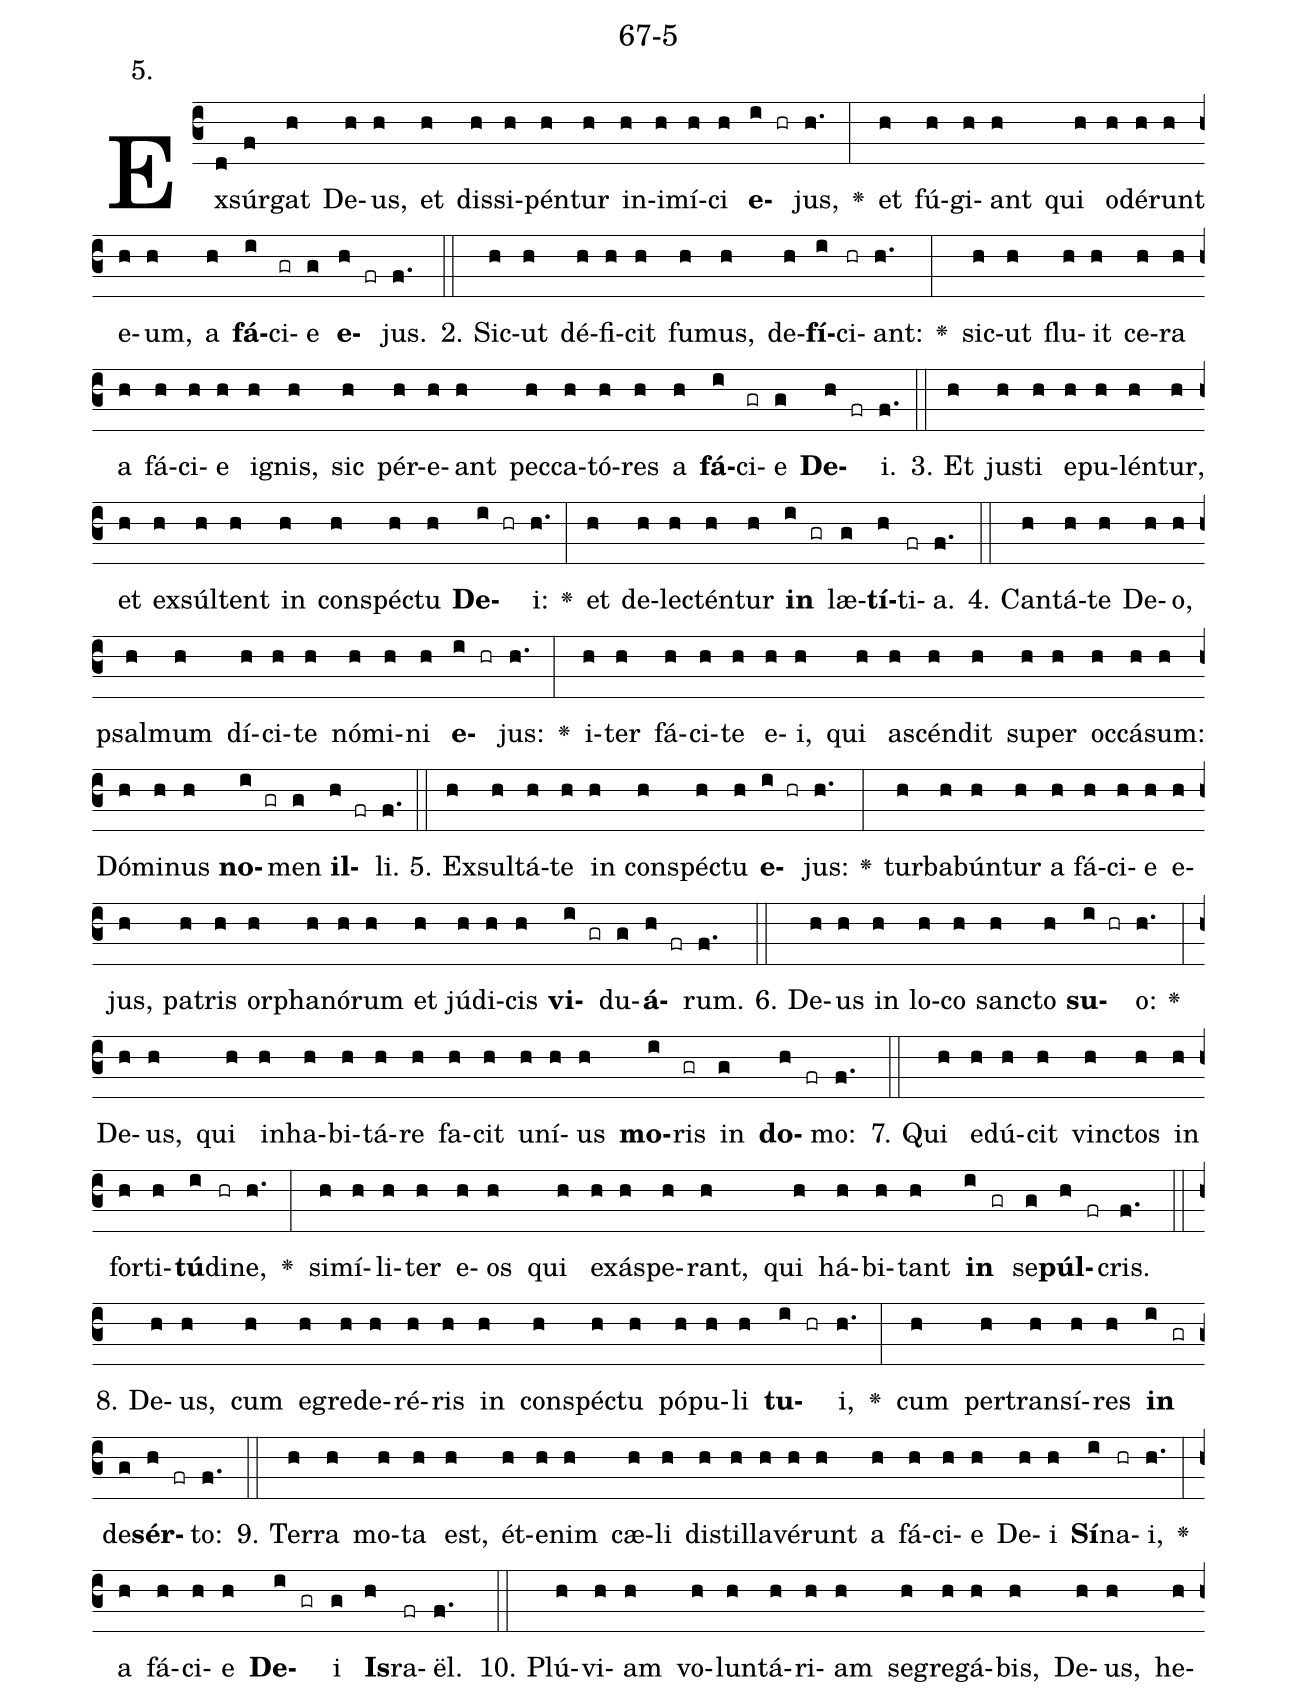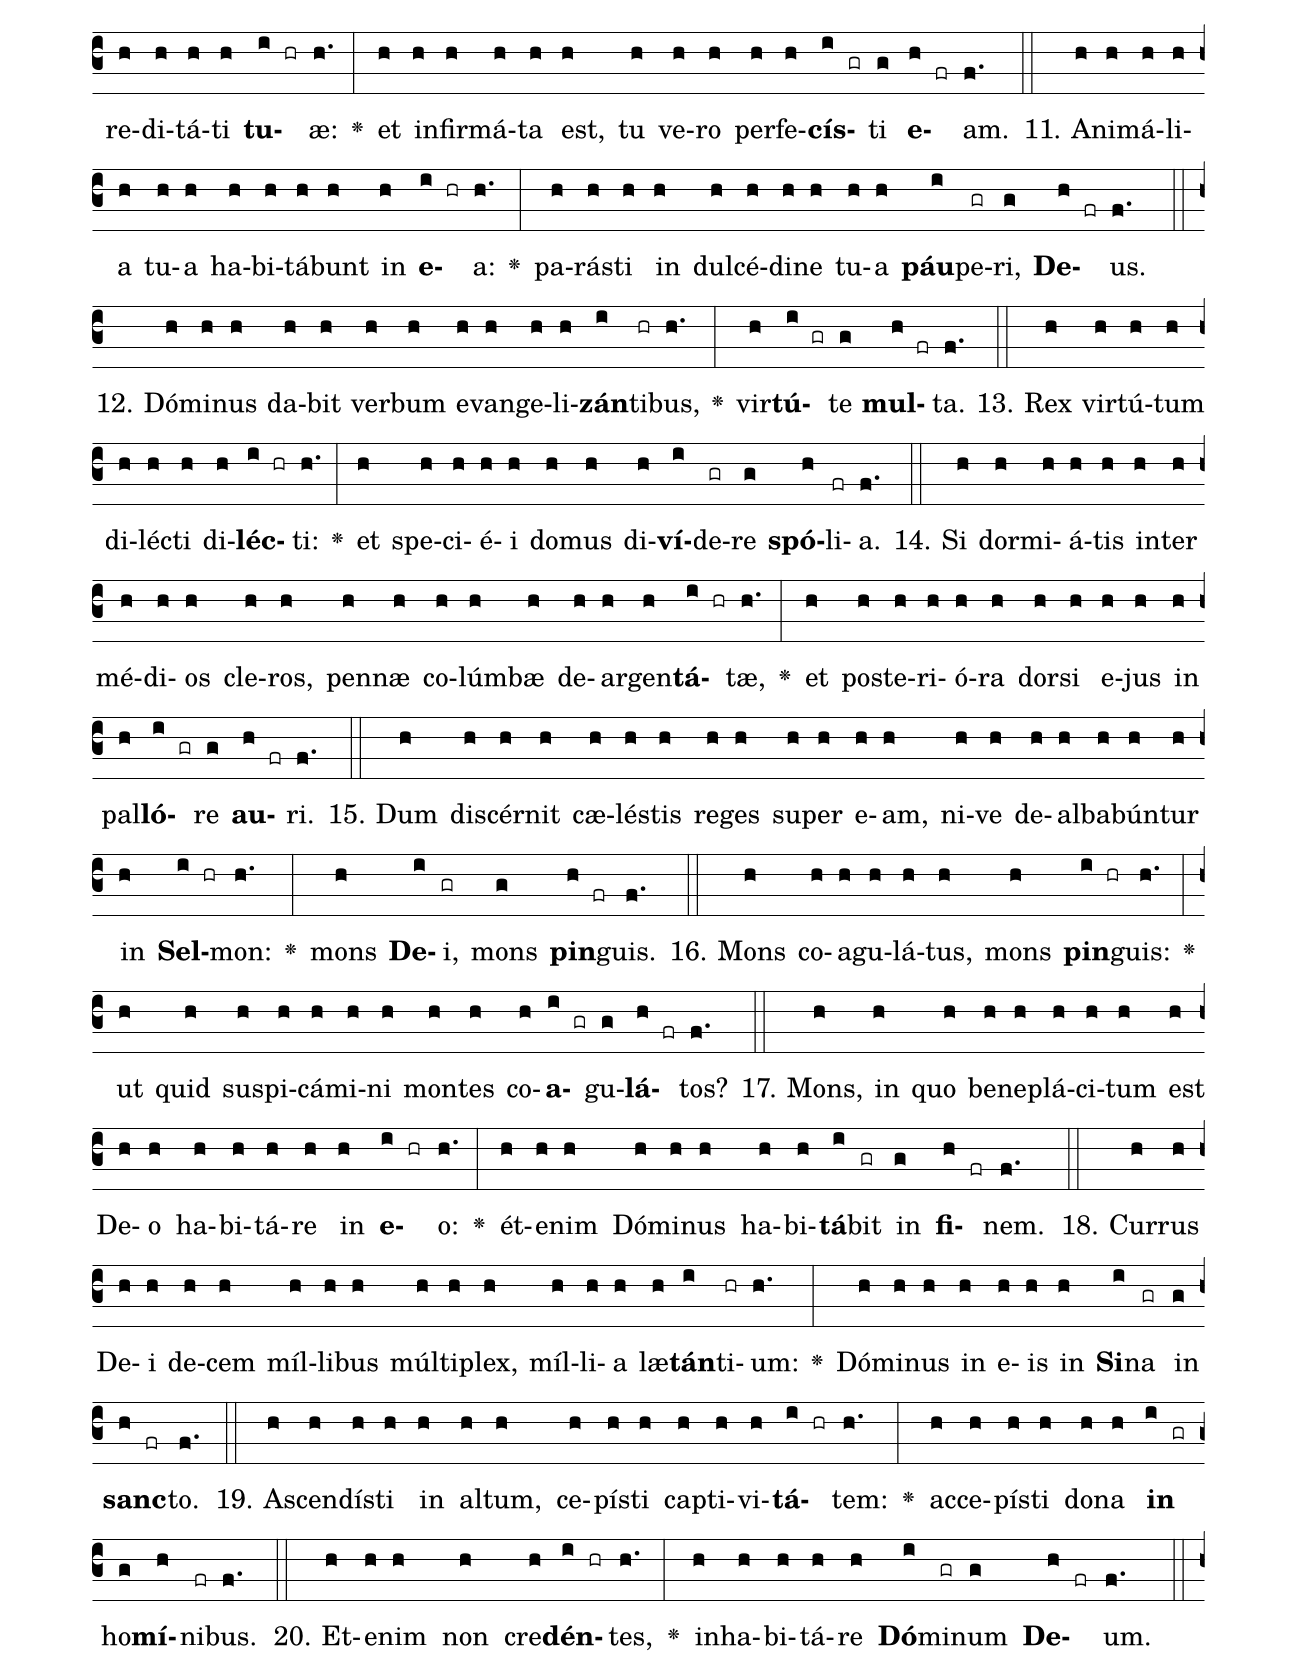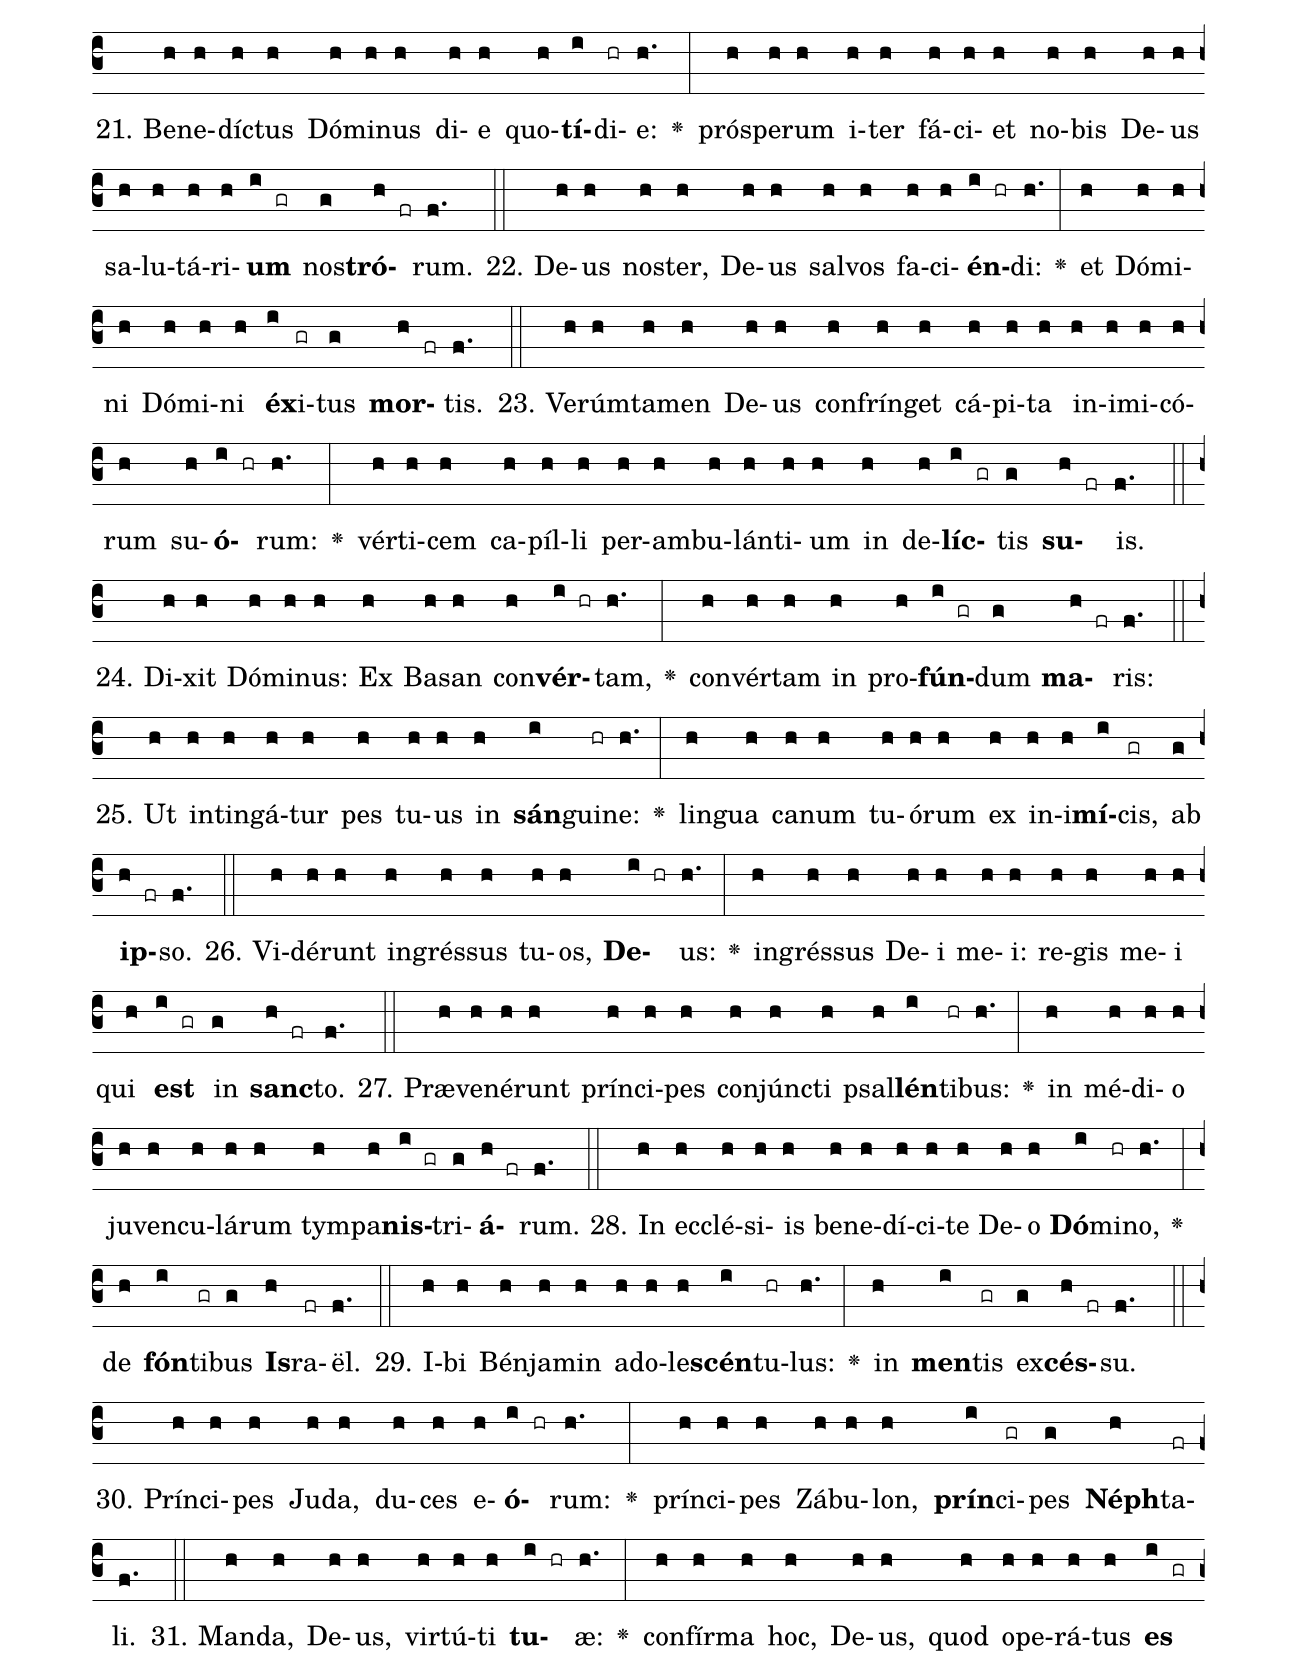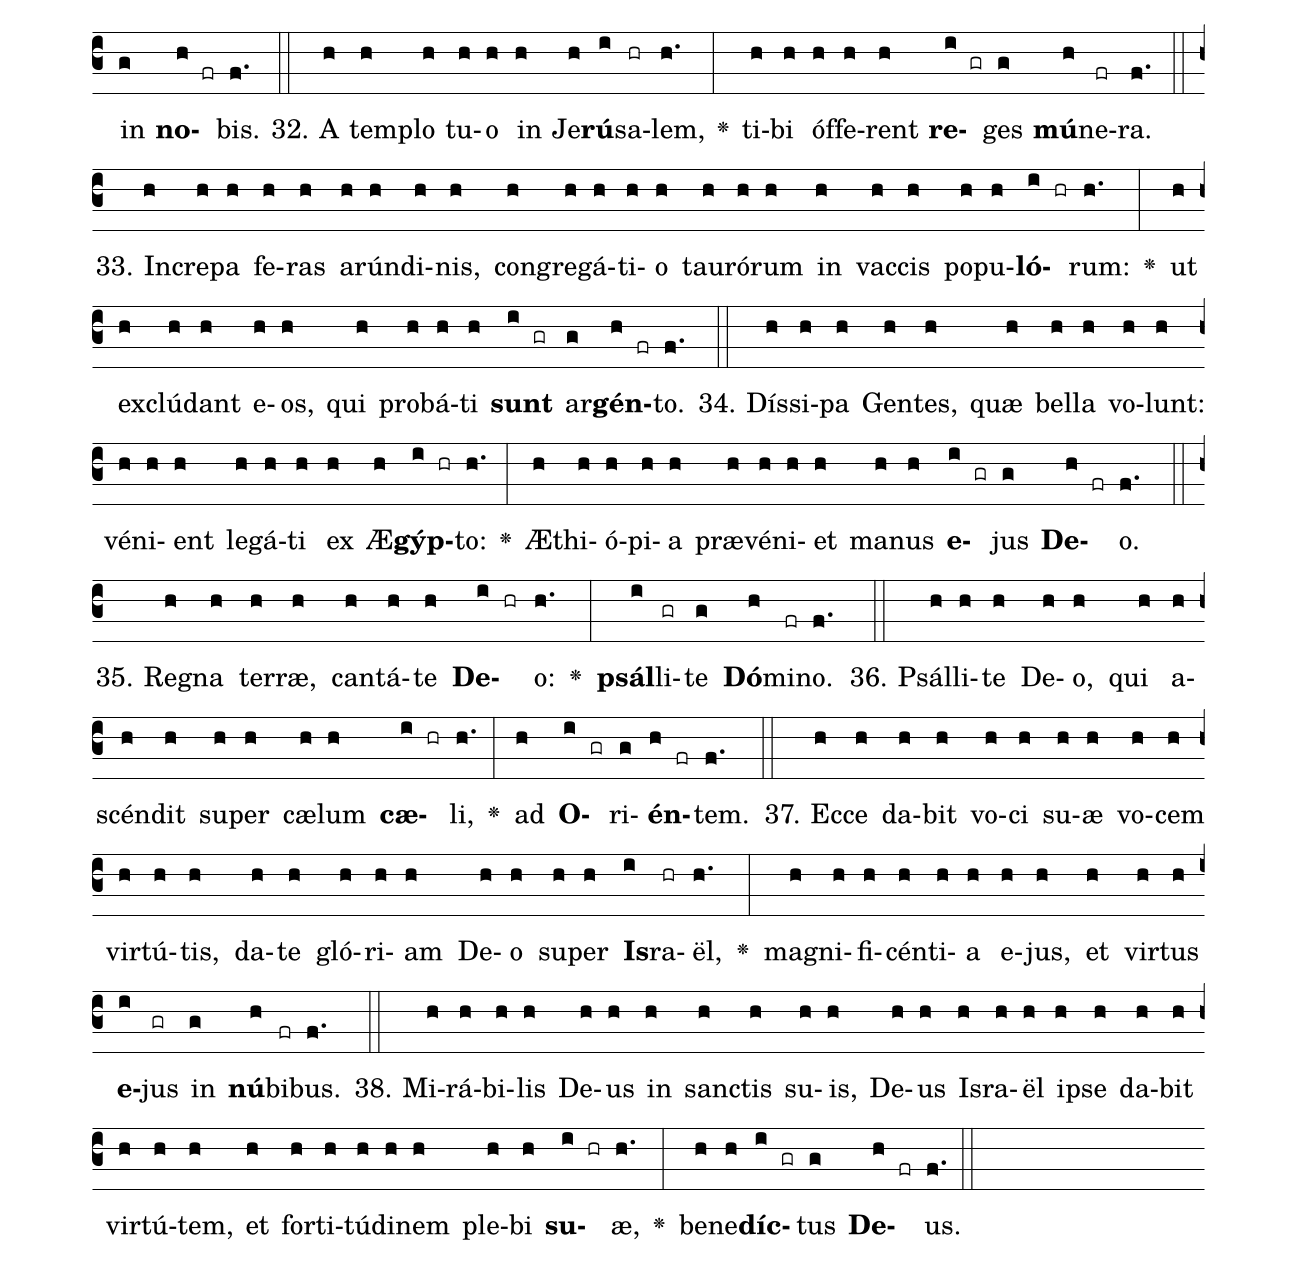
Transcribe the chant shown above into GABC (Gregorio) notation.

name: 67-5;
annotation: 5.;
%%
(c3)Ex(d)súr(f)gat(h) De(h)us,(h) et(h) dis(h)si(h)pén(h)tur(h) in(h)i(h)mí(h)ci(h) <b>e</b>(i hr)jus,(h.) <v>\greheightstar</v>(:) et(h) fú(h)gi(h)ant(h) qui(h) o(h)dé(h)runt(h) e(h)um,(h) a(h) <b>fá</b>(i)ci(gr)e(g) <b>e</b>(h fr)jus.(f.) (::)
2. Sic(h)ut(h) dé(h)fi(h)cit(h) fu(h)mus,(h) de(h)<b>fí</b>(i)ci(hr)ant:(h.) <v>\greheightstar</v>(:) sic(h)ut(h) flu(h)it(h) ce(h)ra(h) a(h) fá(h)ci(h)e(h) i(h)gnis,(h) sic(h) pér(h)e(h)ant(h) pec(h)ca(h)tó(h)res(h) a(h) <b>fá</b>(i)ci(gr)e(g) <b>De</b>(h fr)i.(f.) (::)
3. Et(h) jus(h)ti(h) e(h)pu(h)lén(h)tur,(h) et(h) ex(h)súl(h)tent(h) in(h) con(h)spéc(h)tu(h) <b>De</b>(i hr)i:(h.) <v>\greheightstar</v>(:) et(h) de(h)lec(h)tén(h)tur(h) <b>in</b>(i gr) læ(g)<b>tí</b>(h)ti(fr)a.(f.) (::)
4. Can(h)tá(h)te(h) De(h)o,(h) psal(h)mum(h) dí(h)ci(h)te(h) nó(h)mi(h)ni(h) <b>e</b>(i hr)jus:(h.) <v>\greheightstar</v>(:) i(h)ter(h) fá(h)ci(h)te(h) e(h)i,(h) qui(h) a(h)scén(h)dit(h) su(h)per(h) oc(h)cá(h)sum:(h) Dó(h)mi(h)nus(h) <b>no</b>(i gr)men(g) <b>il</b>(h fr)li.(f.) (::)
5. Ex(h)sul(h)tá(h)te(h) in(h) con(h)spéc(h)tu(h) <b>e</b>(i hr)jus:(h.) <v>\greheightstar</v>(:) tur(h)ba(h)bún(h)tur(h) a(h) fá(h)ci(h)e(h) e(h)jus,(h) pa(h)tris(h) or(h)pha(h)nó(h)rum(h) et(h) jú(h)di(h)cis(h) <b>vi</b>(i gr)du(g)<b>á</b>(h fr)rum.(f.) (::)
6. De(h)us(h) in(h) lo(h)co(h) sanc(h)to(h) <b>su</b>(i hr)o:(h.) <v>\greheightstar</v>(:) De(h)us,(h) qui(h) in(h)ha(h)bi(h)tá(h)re(h) fa(h)cit(h) u(h)ní(h)us(h) <b>mo</b>(i)ris(gr) in(g) <b>do</b>(h fr)mo:(f.) (::)
7. Qui(h) e(h)dú(h)cit(h) vinc(h)tos(h) in(h) for(h)ti(h)<b>tú</b>(i)di(hr)ne,(h.) <v>\greheightstar</v>(:) si(h)mí(h)li(h)ter(h) e(h)os(h) qui(h) ex(h)ás(h)pe(h)rant,(h) qui(h) há(h)bi(h)tant(h) <b>in</b>(i gr) se(g)<b>púl</b>(h fr)cris.(f.) (::)
8. De(h)us,(h) cum(h) e(h)gre(h)de(h)ré(h)ris(h) in(h) con(h)spéc(h)tu(h) pó(h)pu(h)li(h) <b>tu</b>(i hr)i,(h.) <v>\greheightstar</v>(:) cum(h) per(h)trans(h)í(h)res(h) <b>in</b>(i gr) de(g)<b>sér</b>(h fr)to:(f.) (::)
9. Ter(h)ra(h) mo(h)ta(h) est,(h) ét(h)e(h)nim(h) cæ(h)li(h) di(h)stil(h)la(h)vé(h)runt(h) a(h) fá(h)ci(h)e(h) De(h)i(h) <b>Sí</b>(i)na(hr)i,(h.) <v>\greheightstar</v>(:) a(h) fá(h)ci(h)e(h) <b>De</b>(i gr)i(g) <b>Is</b>(h)ra(fr)ël.(f.) (::)
10. Plú(h)vi(h)am(h) vo(h)lun(h)tá(h)ri(h)am(h) se(h)gre(h)gá(h)bis,(h) De(h)us,(h) he(h)re(h)di(h)tá(h)ti(h) <b>tu</b>(i hr)æ:(h.) <v>\greheightstar</v>(:) et(h) in(h)fir(h)má(h)ta(h) est,(h) tu(h) ve(h)ro(h) per(h)fe(h)<b>cís</b>(i gr)ti(g) <b>e</b>(h fr)am.(f.) (::)
11. A(h)ni(h)má(h)li(h)a(h) tu(h)a(h) ha(h)bi(h)tá(h)bunt(h) in(h) <b>e</b>(i hr)a:(h.) <v>\greheightstar</v>(:) pa(h)rás(h)ti(h) in(h) dul(h)cé(h)di(h)ne(h) tu(h)a(h) <b>páu</b>(i)pe(gr)ri,(g) <b>De</b>(h fr)us.(f.) (::)
12. Dó(h)mi(h)nus(h) da(h)bit(h) ver(h)bum(h) e(h)van(h)ge(h)li(h)<b>zán</b>(i)ti(hr)bus,(h.) <v>\greheightstar</v>(:) vir(h)<b>tú</b>(i gr)te(g) <b>mul</b>(h fr)ta.(f.) (::)
13. Rex(h) vir(h)tú(h)tum(h) di(h)léc(h)ti(h) di(h)<b>léc</b>(i hr)ti:(h.) <v>\greheightstar</v>(:) et(h) spe(h)ci(h)é(h)i(h) do(h)mus(h) di(h)<b>ví</b>(i)de(gr)re(g) <b>spó</b>(h)li(fr)a.(f.) (::)
14. Si(h) dor(h)mi(h)á(h)tis(h) in(h)ter(h) mé(h)di(h)os(h) cle(h)ros,(h) pen(h)næ(h) co(h)lúm(h)bæ(h) de(h)ar(h)gen(h)<b>tá</b>(i hr)tæ,(h.) <v>\greheightstar</v>(:) et(h) post(h)e(h)ri(h)ó(h)ra(h) dor(h)si(h) e(h)jus(h) in(h) pal(h)<b>ló</b>(i gr)re(g) <b>au</b>(h fr)ri.(f.) (::)
15. Dum(h) di(h)scér(h)nit(h) cæ(h)lés(h)tis(h) re(h)ges(h) su(h)per(h) e(h)am,(h) ni(h)ve(h) de(h)al(h)ba(h)bún(h)tur(h) in(h) <b>Sel</b>(i hr)mon:(h.) <v>\greheightstar</v>(:) mons(h) <b>De</b>(i)i,(gr) mons(g) <b>pin</b>(h fr)guis.(f.) (::)
16. Mons(h) co(h)a(h)gu(h)lá(h)tus,(h) mons(h) <b>pin</b>(i hr)guis:(h.) <v>\greheightstar</v>(:) ut(h) quid(h) su(h)spi(h)cá(h)mi(h)ni(h) mon(h)tes(h) co(h)<b>a</b>(i gr)gu(g)<b>lá</b>(h fr)tos?(f.) (::)
17. Mons,(h) in(h) quo(h) be(h)ne(h)plá(h)ci(h)tum(h) est(h) De(h)o(h) ha(h)bi(h)tá(h)re(h) in(h) <b>e</b>(i hr)o:(h.) <v>\greheightstar</v>(:) ét(h)e(h)nim(h) Dó(h)mi(h)nus(h) ha(h)bi(h)<b>tá</b>(i)bit(gr) in(g) <b>fi</b>(h fr)nem.(f.) (::)
18. Cur(h)rus(h) De(h)i(h) de(h)cem(h) míl(h)li(h)bus(h) múl(h)ti(h)plex,(h) míl(h)li(h)a(h) læ(h)<b>tán</b>(i)ti(hr)um:(h.) <v>\greheightstar</v>(:) Dó(h)mi(h)nus(h) in(h) e(h)is(h) in(h) <b>Si</b>(i)na(gr) in(g) <b>sanc</b>(h fr)to.(f.) (::)
19. A(h)scen(h)dís(h)ti(h) in(h) al(h)tum,(h) ce(h)pís(h)ti(h) cap(h)ti(h)vi(h)<b>tá</b>(i hr)tem:(h.) <v>\greheightstar</v>(:) ac(h)ce(h)pís(h)ti(h) do(h)na(h) <b>in</b>(i gr) ho(g)<b>mí</b>(h)ni(fr)bus.(f.) (::)
20. Et(h)e(h)nim(h) non(h) cre(h)<b>dén</b>(i hr)tes,(h.) <v>\greheightstar</v>(:) in(h)ha(h)bi(h)tá(h)re(h) <b>Dó</b>(i)mi(gr)num(g) <b>De</b>(h fr)um.(f.) (::)
21. Be(h)ne(h)díc(h)tus(h) Dó(h)mi(h)nus(h) di(h)e(h) quo(h)<b>tí</b>(i)di(hr)e:(h.) <v>\greheightstar</v>(:) pró(h)spe(h)rum(h) i(h)ter(h) fá(h)ci(h)et(h) no(h)bis(h) De(h)us(h) sa(h)lu(h)tá(h)ri(h)<b>um</b>(i gr) nos(g)<b>tró</b>(h fr)rum.(f.) (::)
22. De(h)us(h) nos(h)ter,(h) De(h)us(h) sal(h)vos(h) fa(h)ci(h)<b>én</b>(i hr)di:(h.) <v>\greheightstar</v>(:) et(h) Dó(h)mi(h)ni(h) Dó(h)mi(h)ni(h) <b>éx</b>(i)i(gr)tus(g) <b>mor</b>(h fr)tis.(f.) (::)
23. Ve(h)rúm(h)ta(h)men(h) De(h)us(h) con(h)frín(h)get(h) cá(h)pi(h)ta(h) in(h)i(h)mi(h)có(h)rum(h) su(h)<b>ó</b>(i hr)rum:(h.) <v>\greheightstar</v>(:) vér(h)ti(h)cem(h) ca(h)píl(h)li(h) per(h)am(h)bu(h)lán(h)ti(h)um(h) in(h) de(h)<b>líc</b>(i gr)tis(g) <b>su</b>(h fr)is.(f.) (::)
24. Di(h)xit(h) Dó(h)mi(h)nus:(h) Ex(h) Ba(h)san(h) con(h)<b>vér</b>(i hr)tam,(h.) <v>\greheightstar</v>(:) con(h)vér(h)tam(h) in(h) pro(h)<b>fún</b>(i gr)dum(g) <b>ma</b>(h fr)ris:(f.) (::)
25. Ut(h) in(h)tin(h)gá(h)tur(h) pes(h) tu(h)us(h) in(h) <b>sán</b>(i)gui(hr)ne:(h.) <v>\greheightstar</v>(:) lin(h)gua(h) ca(h)num(h) tu(h)ó(h)rum(h) ex(h) in(h)i(h)<b>mí</b>(i)cis,(gr) ab(g) <b>ip</b>(h fr)so.(f.) (::)
26. Vi(h)dé(h)runt(h) in(h)grés(h)sus(h) tu(h)os,(h) <b>De</b>(i hr)us:(h.) <v>\greheightstar</v>(:) in(h)grés(h)sus(h) De(h)i(h) me(h)i:(h) re(h)gis(h) me(h)i(h) qui(h) <b>est</b>(i gr) in(g) <b>sanc</b>(h fr)to.(f.) (::)
27. Præ(h)ve(h)né(h)runt(h) prín(h)ci(h)pes(h) con(h)júnc(h)ti(h) psal(h)<b>lén</b>(i)ti(hr)bus:(h.) <v>\greheightstar</v>(:) in(h) mé(h)di(h)o(h) ju(h)ven(h)cu(h)lá(h)rum(h) tym(h)pa(h)<b>nis</b>(i gr)tri(g)<b>á</b>(h fr)rum.(f.) (::)
28. In(h) ec(h)clé(h)si(h)is(h) be(h)ne(h)dí(h)ci(h)te(h) De(h)o(h) <b>Dó</b>(i)mi(hr)no,(h.) <v>\greheightstar</v>(:) de(h) <b>fón</b>(i)ti(gr)bus(g) <b>Is</b>(h)ra(fr)ël.(f.) (::)
29. I(h)bi(h) Bén(h)ja(h)min(h) ad(h)o(h)le(h)<b>scén</b>(i)tu(hr)lus:(h.) <v>\greheightstar</v>(:) in(h) <b>men</b>(i)tis(gr) ex(g)<b>cés</b>(h fr)su.(f.) (::)
30. Prín(h)ci(h)pes(h) Ju(h)da,(h) du(h)ces(h) e(h)<b>ó</b>(i hr)rum:(h.) <v>\greheightstar</v>(:) prín(h)ci(h)pes(h) Zá(h)bu(h)lon,(h) <b>prín</b>(i)ci(gr)pes(g) <b>Néph</b>(h)ta(fr)li.(f.) (::)
31. Man(h)da,(h) De(h)us,(h) vir(h)tú(h)ti(h) <b>tu</b>(i hr)æ:(h.) <v>\greheightstar</v>(:) con(h)fír(h)ma(h) hoc,(h) De(h)us,(h) quod(h) o(h)pe(h)rá(h)tus(h) <b>es</b>(i gr) in(g) <b>no</b>(h fr)bis.(f.) (::)
32. A(h) tem(h)plo(h) tu(h)o(h) in(h) Je(h)<b>rú</b>(i)sa(hr)lem,(h.) <v>\greheightstar</v>(:) ti(h)bi(h) óf(h)fe(h)rent(h) <b>re</b>(i gr)ges(g) <b>mú</b>(h)ne(fr)ra.(f.) (::)
33. In(h)cre(h)pa(h) fe(h)ras(h) a(h)rún(h)di(h)nis,(h) con(h)gre(h)gá(h)ti(h)o(h) tau(h)ró(h)rum(h) in(h) vac(h)cis(h) po(h)pu(h)<b>ló</b>(i hr)rum:(h.) <v>\greheightstar</v>(:) ut(h) ex(h)clú(h)dant(h) e(h)os,(h) qui(h) pro(h)bá(h)ti(h) <b>sunt</b>(i gr) ar(g)<b>gén</b>(h fr)to.(f.) (::)
34. Dís(h)si(h)pa(h) Gen(h)tes,(h) quæ(h) bel(h)la(h) vo(h)lunt:(h) vé(h)ni(h)ent(h) le(h)gá(h)ti(h) ex(h) Æ(h)<b>gýp</b>(i hr)to:(h.) <v>\greheightstar</v>(:) Æ(h)thi(h)ó(h)pi(h)a(h) præ(h)vé(h)ni(h)et(h) ma(h)nus(h) <b>e</b>(i gr)jus(g) <b>De</b>(h fr)o.(f.) (::)
35. Re(h)gna(h) ter(h)ræ,(h) can(h)tá(h)te(h) <b>De</b>(i hr)o:(h.) <v>\greheightstar</v>(:) <b>psál</b>(i)li(gr)te(g) <b>Dó</b>(h)mi(fr)no.(f.) (::)
36. Psál(h)li(h)te(h) De(h)o,(h) qui(h) a(h)scén(h)dit(h) su(h)per(h) cæ(h)lum(h) <b>cæ</b>(i hr)li,(h.) <v>\greheightstar</v>(:) ad(h) <b>O</b>(i gr)ri(g)<b>én</b>(h fr)tem.(f.) (::)
37. Ec(h)ce(h) da(h)bit(h) vo(h)ci(h) su(h)æ(h) vo(h)cem(h) vir(h)tú(h)tis,(h) da(h)te(h) gló(h)ri(h)am(h) De(h)o(h) su(h)per(h) <b>Is</b>(i)ra(hr)ël,(h.) <v>\greheightstar</v>(:) ma(h)gni(h)fi(h)cén(h)ti(h)a(h) e(h)jus,(h) et(h) vir(h)tus(h) <b>e</b>(i)jus(gr) in(g) <b>nú</b>(h)bi(fr)bus.(f.) (::)
38. Mi(h)rá(h)bi(h)lis(h) De(h)us(h) in(h) sanc(h)tis(h) su(h)is,(h) De(h)us(h) Is(h)ra(h)ël(h) ip(h)se(h) da(h)bit(h) vir(h)tú(h)tem,(h) et(h) for(h)ti(h)tú(h)di(h)nem(h) ple(h)bi(h) <b>su</b>(i hr)æ,(h.) <v>\greheightstar</v>(:) be(h)ne(h)<b>díc</b>(i gr)tus(g) <b>De</b>(h fr)us.(f.) (::)
